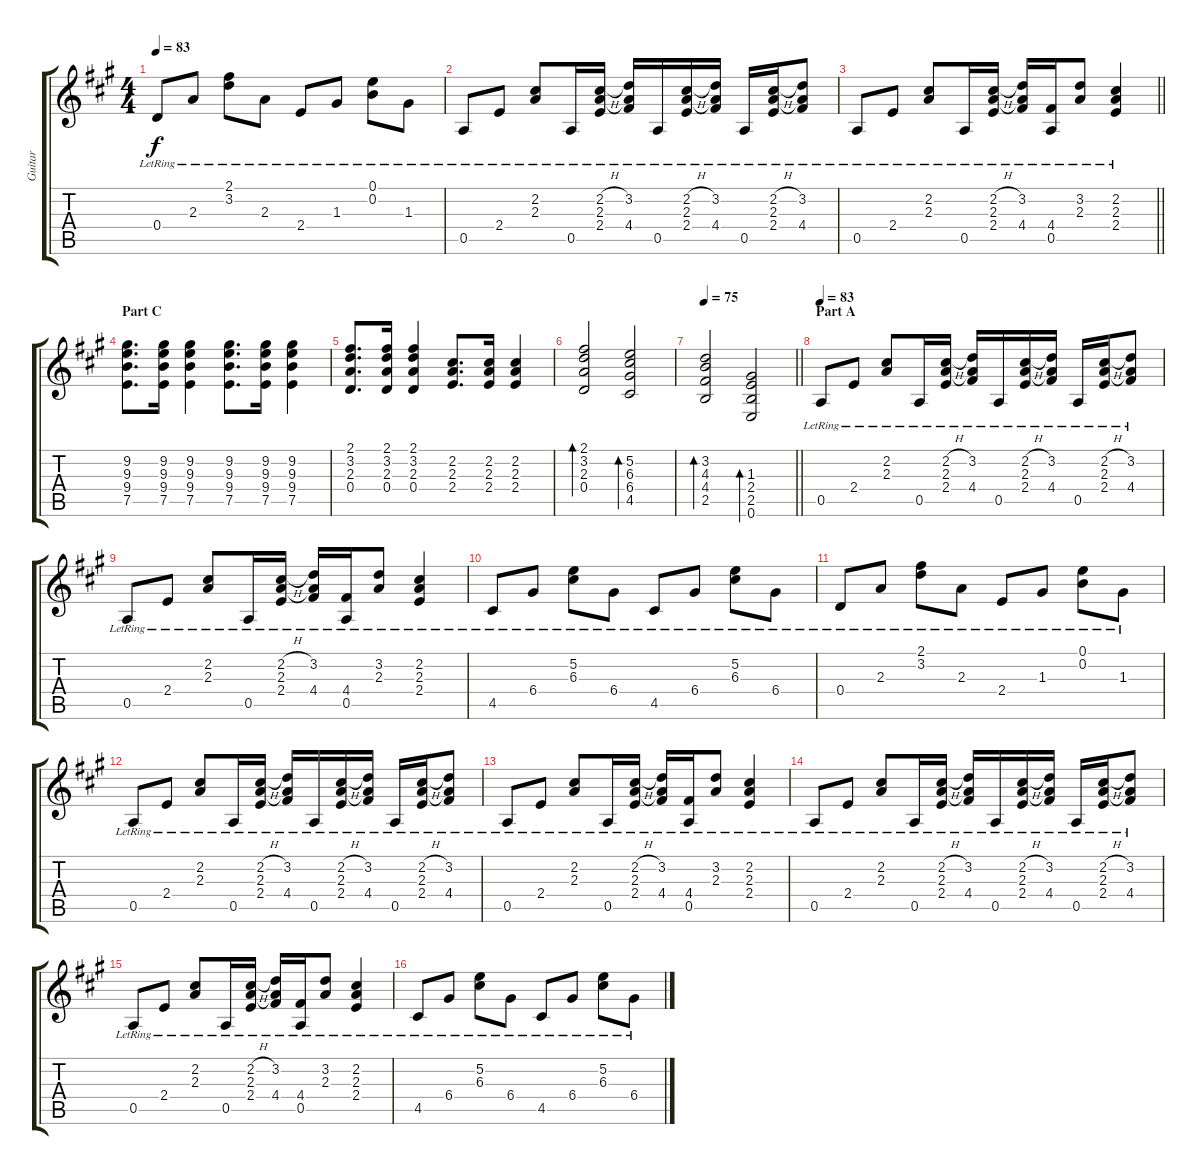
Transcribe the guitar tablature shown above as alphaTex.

\track ("Guitar" "Guitar") {instrument acousticguitarsteel}
\staff {score tabs}
\tuning (E4 B3 G3 D3 A2 E2) {hide}
\ts (4 4)
\tempo 83
\clef g2
\ks a
0.4{lr}.8{dy f} 2.3{lr}.8 (2.1{lr} 3.2{lr}).8 2.3{lr}.8 2.4{lr}.8 1.3{lr}.8 (0.1{lr} 0.2{lr}).8 1.3{lr}.8 |
0.5{lr}.8 2.4{lr}.8 (2.2{lr} 2.3{lr}).8 0.5{lr}.16 (2.2{h lr} 2.3{lr} 2.4{lr}).16 (3.2{lr} 2.3{t} 4.4{lr}).16 0.5{lr}.16 (2.2{h lr} 2.3{lr} 2.4{lr}).16 (3.2{lr} 2.3{t} 4.4{lr}).16 0.5{lr}.16 (2.2{h lr} 2.3{lr} 2.4{lr}).16 (3.2{lr} 2.3{t} 4.4{lr}).8 |
\barLineRight lightlight
0.5{lr}.8 2.4{lr}.8 (2.2{lr} 2.3{lr}).8 0.5{lr}.16 (2.2{h lr} 2.3{lr} 2.4{lr}).16 (3.2{lr} 2.3{t} 4.4{lr}).16 (4.4{lr} 0.5{lr}).16 (3.2{lr} 2.3{lr}).8 (2.2{lr} 2.3{lr} 2.4{lr}).4 |
\section ("" "Part C")
(9.2 9.3 9.4 7.5).8{d} (9.2 9.3 9.4 7.5).16 (9.2 9.3 9.4 7.5).4 (9.2 9.3 9.4 7.5).8{d} (9.2 9.3 9.4 7.5).16 (9.2 9.3 9.4 7.5).4 |
(2.1 3.2 2.3 0.4).8{d} (2.1 3.2 2.3 0.4).16 (2.1 3.2 2.3 0.4).4 (2.2 2.3 2.4).8{d} (2.2 2.3 2.4).16 (2.2 2.3 2.4).4 |
(2.1 3.2 2.3 0.4).2{bd 240} (5.2 6.3 6.4 4.5).2{bd 240} |
\tempo 75
\barLineRight lightlight
(3.2 4.3 4.4 2.5).2{bd 240} (1.3 2.4 2.5 0.6).2{bd 240} |
\section ("" "Part A")
\tempo 83
0.5{lr}.8 2.4{lr}.8 (2.2{lr} 2.3{lr}).8 0.5{lr}.16 (2.2{h lr} 2.3{lr} 2.4{lr}).16 (3.2{lr} 2.3{t} 4.4{lr}).16 0.5{lr}.16 (2.2{h lr} 2.3{lr} 2.4{lr}).16 (3.2{lr} 2.3{t} 4.4{lr}).16 0.5{lr}.16 (2.2{h lr} 2.3{lr} 2.4{lr}).16 (3.2{lr} 2.3{t} 4.4{lr}).8 |
0.5{lr}.8 2.4{lr}.8 (2.2{lr} 2.3{lr}).8 0.5{lr}.16 (2.2{h lr} 2.3{lr} 2.4{lr}).16 (3.2{lr} 2.3{t} 4.4{lr}).16 (4.4{lr} 0.5{lr}).16 (3.2{lr} 2.3{lr}).8 (2.2{lr} 2.3{lr} 2.4{lr}).4 |
4.5{lr}.8 6.4{lr}.8 (5.2{lr} 6.3{lr}).8 6.4{lr}.8 4.5{lr}.8 6.4{lr}.8 (5.2{lr} 6.3{lr}).8 6.4{lr}.8 |
0.4{lr}.8 2.3{lr}.8 (2.1{lr} 3.2{lr}).8 2.3{lr}.8 2.4{lr}.8 1.3{lr}.8 (0.1{lr} 0.2{lr}).8 1.3{lr}.8 |
0.5{lr}.8 2.4{lr}.8 (2.2{lr} 2.3{lr}).8 0.5{lr}.16 (2.2{h lr} 2.3{lr} 2.4{lr}).16 (3.2{lr} 2.3{t} 4.4{lr}).16 0.5{lr}.16 (2.2{h lr} 2.3{lr} 2.4{lr}).16 (3.2{lr} 2.3{t} 4.4{lr}).16 0.5{lr}.16 (2.2{h lr} 2.3{lr} 2.4{lr}).16 (3.2{lr} 2.3{t} 4.4{lr}).8 |
0.5{lr}.8 2.4{lr}.8 (2.2{lr} 2.3{lr}).8 0.5{lr}.16 (2.2{h lr} 2.3{lr} 2.4{lr}).16 (3.2{lr} 2.3{t} 4.4{lr}).16 (4.4{lr} 0.5{lr}).16 (3.2{lr} 2.3{lr}).8 (2.2{lr} 2.3{lr} 2.4{lr}).4 |
0.5{lr}.8 2.4{lr}.8 (2.2{lr} 2.3{lr}).8 0.5{lr}.16 (2.2{h lr} 2.3{lr} 2.4{lr}).16 (3.2{lr} 2.3{t} 4.4{lr}).16 0.5{lr}.16 (2.2{h lr} 2.3{lr} 2.4{lr}).16 (3.2{lr} 2.3{t} 4.4{lr}).16 0.5{lr}.16 (2.2{h lr} 2.3{lr} 2.4{lr}).16 (3.2{lr} 2.3{t} 4.4{lr}).8 |
0.5{lr}.8 2.4{lr}.8 (2.2{lr} 2.3{lr}).8 0.5{lr}.16 (2.2{h lr} 2.3{lr} 2.4{lr}).16 (3.2{lr} 2.3{t} 4.4{lr}).16 (4.4{lr} 0.5{lr}).16 (3.2{lr} 2.3{lr}).8 (2.2{lr} 2.3{lr} 2.4{lr}).4 |
4.5{lr}.8 6.4{lr}.8 (5.2{lr} 6.3{lr}).8 6.4{lr}.8 4.5{lr}.8 6.4{lr}.8 (5.2{lr} 6.3{lr}).8 6.4{lr}.8
